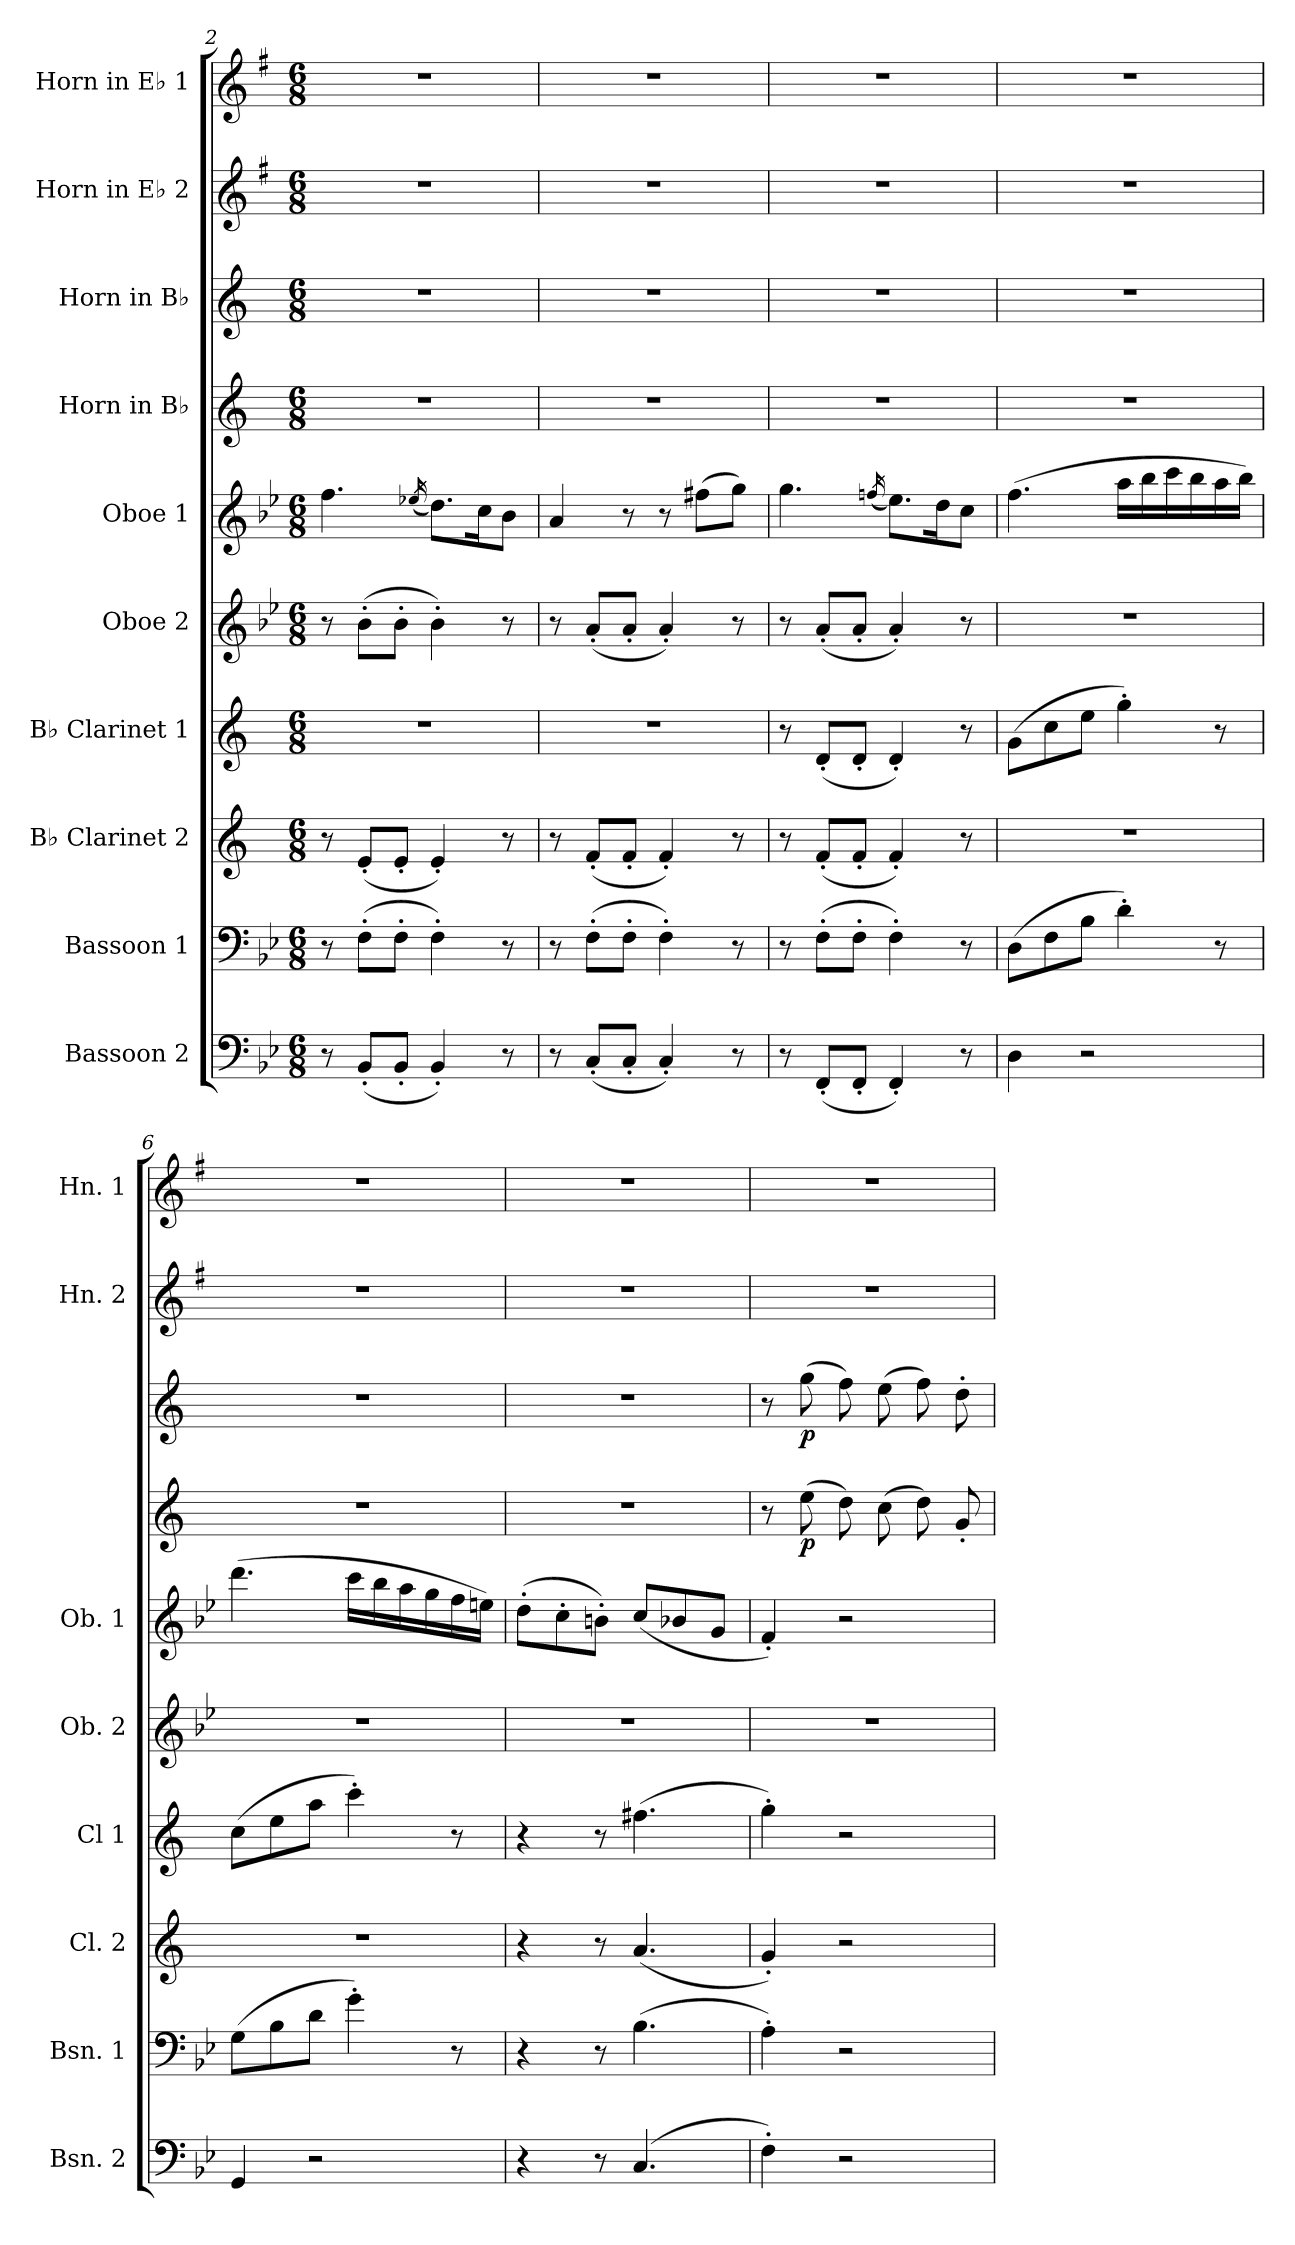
**kern	**kern	**kern	**kern	**dynam	**kern	**kern	**kern	**dynam	**kern	**dynam	**kern	**kern
*part10	*part9	*part8	*part7	*part7	*part6	*part5	*part4	*part4	*part3	*part3	*part2	*part1
*staff10	*staff9	*staff8	*staff7	*staff7	*staff6	*staff5	*staff4	*staff4	*staff3	*staff3	*staff2	*staff1
*I"Bassoon 2	*I"Bassoon 1	*I"B♭ Clarinet 2	*I"B♭ Clarinet 1	*	*I"Oboe 2	*I"Oboe 1	*I"Horn in B♭	*	*I"Horn in B♭	*	*I"Horn in E♭ 2	*I"Horn in E♭ 1
*I'Bsn. 2	*I'Bsn. 1	*I'Cl. 2	*I'Cl 1	*	*I'Ob. 2	*I'Ob. 1	*	*	*	*	*I'Hn. 2	*I'Hn. 1
*clefF4	*clefF4	*clefG2	*clefG2	*	*clefG2	*clefG2	*clefG2	*	*clefG2	*	*clefG2	*clefG2
*	*	*ITrd1c2	*ITrd1c2	*	*	*	*ITrd1c2	*	*ITrd1c2	*	*ITrd5c9	*ITrd5c9
*k[b-e-]	*k[b-e-]	*k[b-e-]	*k[b-e-]	*	*k[b-e-]	*k[b-e-]	*k[b-e-]	*	*k[b-e-]	*	*k[b-e-]	*k[b-e-]
*M6/8	*M6/8	*M6/8	*M6/8	*	*M6/8	*M6/8	*M6/8	*	*M6/8	*	*M6/8	*M6/8
=2	=2	=2	=2	=2	=2	=2	=2	=2	=2	=2	=2	=2
8r	8r	8r	2.r	.	8r	4.ff\	2.r	.	2.r	.	2.r	2.r
(<8BB-'/L	(>8F'\L	(<8d'/L	.	.	(>8b-'\L	.	.	.	.	.	.	.
8BB-'/J	8F'\J	8d'/J	.	.	8b-'\J	.	.	.	.	.	.	.
.	.	.	.	.	.	(<16qee-X/	.	.	.	.	.	.
4BB-'/)	4F'\)	4d'/)	.	.	4b-'\)	8.dd\L)	.	.	.	.	.	.
.	.	.	.	.	.	16cc\K	.	.	.	.	.	.
8r	8r	8r	.	.	8r	8b-\J	.	.	.	.	.	.
=3	=3	=3	=3	=3	=3	=3	=3	=3	=3	=3	=3	=3
8r	8r	8r	2.r	.	8r	4a/	2.r	.	2.r	.	2.r	2.r
(<8C'/L	(>8F'\L	(<8e-'/L	.	.	(<8a'/L	.	.	.	.	.	.	.
8C'/J	8F'\J	8e-'/J	.	.	8a'/J	8r	.	.	.	.	.	.
4C'/)	4F'\)	4e-'/)	.	.	4a'/)	8r	.	.	.	.	.	.
.	.	.	.	.	.	(>8ff#X\L	.	.	.	.	.	.
8r	8r	8r	.	.	8r	8gg\J)	.	.	.	.	.	.
=4	=4	=4	=4	=4	=4	=4	=4	=4	=4	=4	=4	=4
8r	8r	8r	8r	.	8r	4.gg\	2.r	.	2.r	.	2.r	2.r
!	!	!	!	!LO:DY:a	!	!	!	!	!	!	!	!
!	!	!	!	!LO:DY:n=1:a	!	!	!	!	!	!	!	!
(<8FF'/L	(>8F'\L	(<8e-'/L	(<8c'/L	p other-dynamics	(<8a'/L	.	.	.	.	.	.	.
8FF'/J	8F'\J	8e-'/J	8c'/J	.	8a'/J	.	.	.	.	.	.	.
.	.	.	.	.	.	(<16qffn/	.	.	.	.	.	.
4FF'/)	4F'\)	4e-'/)	4c'/)	.	4a'/)	8.ee-\L)	.	.	.	.	.	.
.	.	.	.	.	.	16dd\K	.	.	.	.	.	.
8r	8r	8r	8r	.	8r	8cc\J	.	.	.	.	.	.
=5	=5	=5	=5	=5	=5	=5	=5	=5	=5	=5	=5	=5
4D\	(>8D\L	2.r	(>8f\L	.	2.r	(>4.ff\	2.r	.	2.r	.	2.r	2.r
.	8F\	.	8b-\	.	.	.	.	.	.	.	.	.
2r	8B-\J	.	8dd\J	.	.	.	.	.	.	.	.	.
.	4d'\)	.	4ff'\)	.	.	16aa\LL	.	.	.	.	.	.
.	.	.	.	.	.	16bb-\	.	.	.	.	.	.
.	.	.	.	.	.	16ccc\	.	.	.	.	.	.
.	.	.	.	.	.	16bb-\	.	.	.	.	.	.
.	8r	.	8r	.	.	16aa\	.	.	.	.	.	.
.	.	.	.	.	.	16bb-\JJ)	.	.	.	.	.	.
!!LO:PB:g=z
=6	=6	=6	=6	=6	=6	=6	=6	=6	=6	=6	=6	=6
4GG/	(>8G\L	2.r	(>8b-\L	.	2.r	(>4.ddd\	2.r	.	2.r	.	2.r	2.r
.	8B-\	.	8dd\	.	.	.	.	.	.	.	.	.
2r	8d\J	.	8gg\J	.	.	.	.	.	.	.	.	.
.	4g'\)	.	4bb-'\)	.	.	16ccc\LL	.	.	.	.	.	.
.	.	.	.	.	.	16bb-\	.	.	.	.	.	.
.	.	.	.	.	.	16aa\	.	.	.	.	.	.
.	.	.	.	.	.	16gg\	.	.	.	.	.	.
.	8r	.	8r	.	.	16ff\	.	.	.	.	.	.
.	.	.	.	.	.	16een\JJ)	.	.	.	.	.	.
=7	=7	=7	=7	=7	=7	=7	=7	=7	=7	=7	=7	=7
4r	4r	4r	4r	.	2.r	(>8dd'\L	2.r	.	2.r	.	2.r	2.r
.	.	.	.	.	.	8cc'\	.	.	.	.	.	.
8r	8r	8r	8r	.	.	8bn'\J)	.	.	.	.	.	.
(<4.C/	(>4.B-\	(<4.g/	(>4.een\	.	.	(<8cc/L	.	.	.	.	.	.
.	.	.	.	.	.	8b-X/	.	.	.	.	.	.
.	.	.	.	.	.	8g/J	.	.	.	.	.	.
=8	=8	=8	=8	=8	=8	=8	=8	=8	=8	=8	=8	=8
4F'\)	4A'\)	4f'/)	4ff'\)	.	2.r	4f'/)	8r	.	8r	.	2.r	2.r
!	!	!	!	!	!	!	!	!LO:DY:b	!	!LO:DY:b	!	!
.	.	.	.	.	.	.	(>8dd\	p	(>8ff\	p	.	.
2r	2r	2r	2r	.	.	2r	8cc\)	.	8ee-\)	.	.	.
.	.	.	.	.	.	.	(>8b-\	.	(>8dd\	.	.	.
.	.	.	.	.	.	.	8cc\)	.	8ee-\)	.	.	.
.	.	.	.	.	.	.	8f'/	.	8cc'\	.	.	.
=	=	=	=	=	=	=	=	=	=	=	=	=
*-	*-	*-	*-	*-	*-	*-	*-	*-	*-	*-	*-	*-
